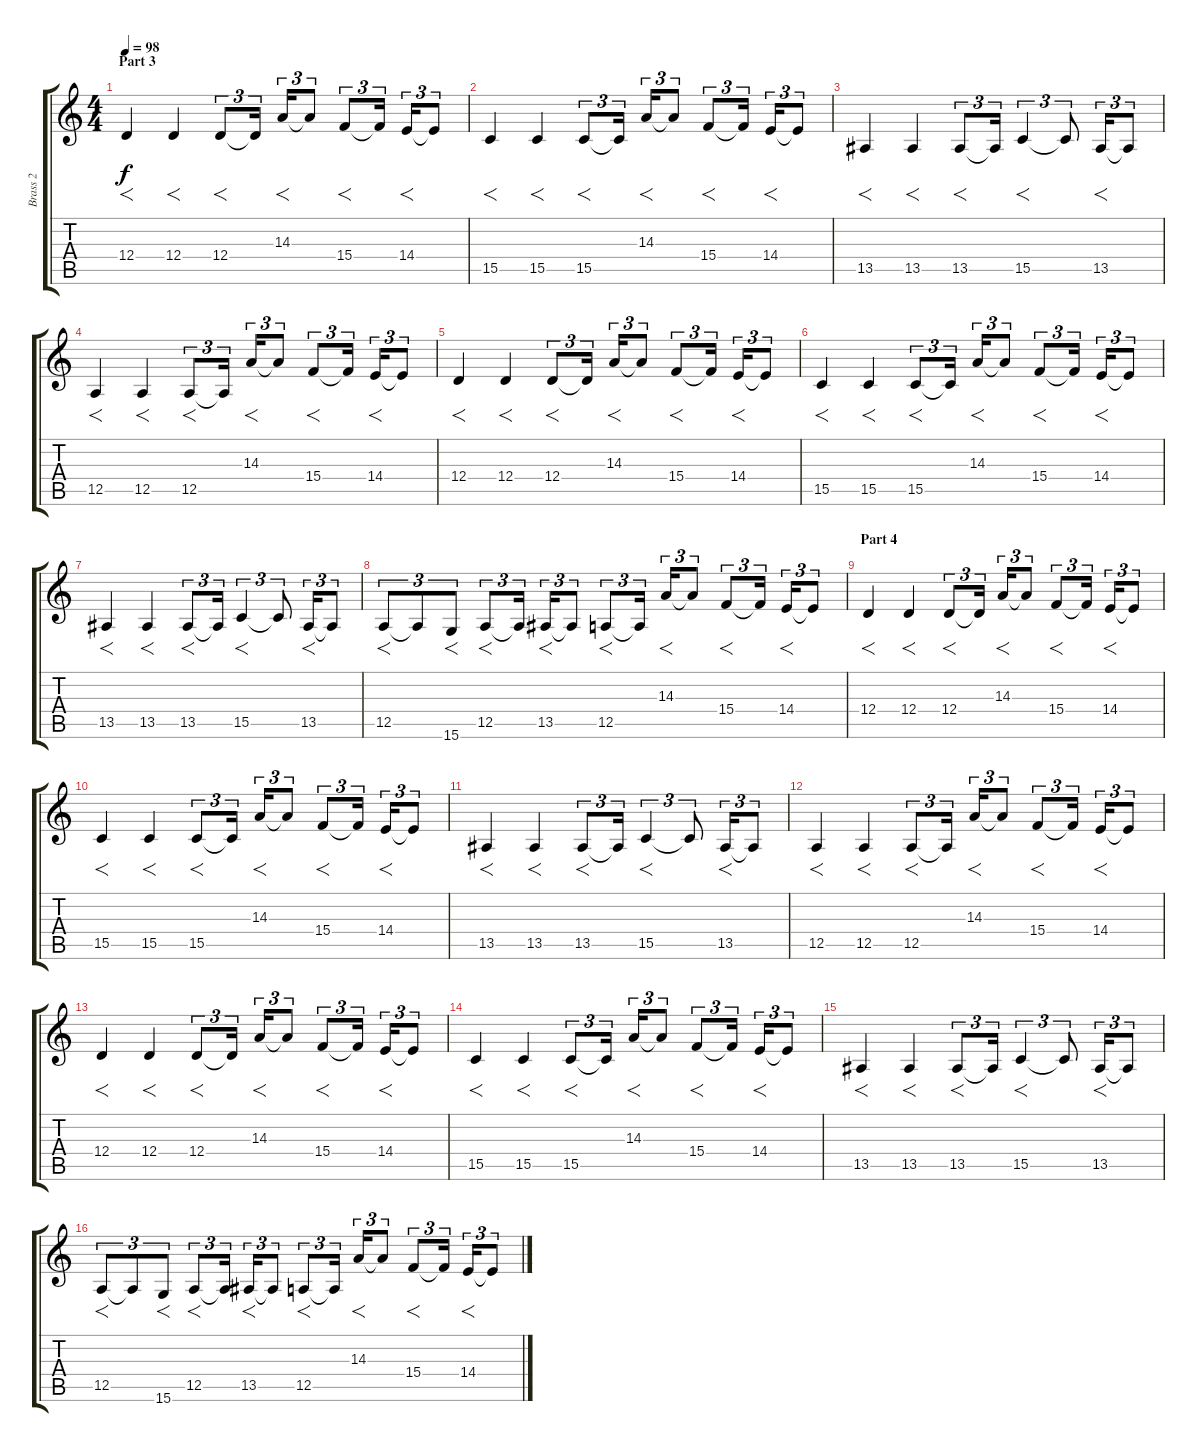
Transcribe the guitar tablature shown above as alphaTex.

\track ("Brass 2" "Brass 2") {instrument trombone}
\staff {score tabs}
\tuning (E4 B3 G3 D3 A2 E2) {hide}
\ts (4 4)
\section ("" "Part 3")
\tempo 98
\clef g2
\ks c
12.4.4{f dy f} 12.4.4{f} 12.4.8{f tu (3 2)} 12.4{t}.16{tu (3 2)} 14.3.16{f tu (3 2)} 14.3{t}.8{tu (3 2)} 15.4.8{f tu (3 2)} 15.4{t}.16{tu (3 2)} 14.4.16{f tu (3 2)} 14.4{t}.8{tu (3 2)} |
15.5.4{f} 15.5.4{f} 15.5.8{f tu (3 2)} 15.5{t}.16{tu (3 2)} 14.3.16{f tu (3 2)} 14.3{t}.8{tu (3 2)} 15.4.8{f tu (3 2)} 15.4{t}.16{tu (3 2)} 14.4.16{f tu (3 2)} 14.4{t}.8{tu (3 2)} |
13.5.4{f} 13.5.4{f} 13.5.8{f tu (3 2)} 13.5{t}.16{tu (3 2)} 15.5.4{f tu (3 2)} 15.5{t}.8{tu (3 2)} 13.5.16{f tu (3 2)} 13.5{t}.8{tu (3 2)} |
12.5.4{f} 12.5.4{f} 12.5.8{f tu (3 2)} 12.5{t}.16{tu (3 2)} 14.3.16{f tu (3 2)} 14.3{t}.8{tu (3 2)} 15.4.8{f tu (3 2)} 15.4{t}.16{tu (3 2)} 14.4.16{f tu (3 2)} 14.4{t}.8{tu (3 2)} |
12.4.4{f} 12.4.4{f} 12.4.8{f tu (3 2)} 12.4{t}.16{tu (3 2)} 14.3.16{f tu (3 2)} 14.3{t}.8{tu (3 2)} 15.4.8{f tu (3 2)} 15.4{t}.16{tu (3 2)} 14.4.16{f tu (3 2)} 14.4{t}.8{tu (3 2)} |
15.5.4{f} 15.5.4{f} 15.5.8{f tu (3 2)} 15.5{t}.16{tu (3 2)} 14.3.16{f tu (3 2)} 14.3{t}.8{tu (3 2)} 15.4.8{f tu (3 2)} 15.4{t}.16{tu (3 2)} 14.4.16{f tu (3 2)} 14.4{t}.8{tu (3 2)} |
13.5.4{f} 13.5.4{f} 13.5.8{f tu (3 2)} 13.5{t}.16{tu (3 2)} 15.5.4{f tu (3 2)} 15.5{t}.8{tu (3 2)} 13.5.16{f tu (3 2)} 13.5{t}.8{tu (3 2)} |
12.5.8{f tu (3 2)} 12.5{t}.8{tu (3 2)} 15.6.8{f tu (3 2)} 12.5.8{f tu (3 2)} 12.5{t}.16{tu (3 2)} 13.5.16{f tu (3 2)} 13.5{t}.8{tu (3 2)} 12.5.8{f tu (3 2)} 12.5{t}.16{tu (3 2)} 14.3.16{f tu (3 2)} 14.3{t}.8{tu (3 2)} 15.4.8{f tu (3 2)} 15.4{t}.16{tu (3 2)} 14.4.16{f tu (3 2)} 14.4{t}.8{tu (3 2)} |
\section ("" "Part 4")
12.4.4{f} 12.4.4{f} 12.4.8{f tu (3 2)} 12.4{t}.16{tu (3 2)} 14.3.16{f tu (3 2)} 14.3{t}.8{tu (3 2)} 15.4.8{f tu (3 2)} 15.4{t}.16{tu (3 2)} 14.4.16{f tu (3 2)} 14.4{t}.8{tu (3 2)} |
15.5.4{f} 15.5.4{f} 15.5.8{f tu (3 2)} 15.5{t}.16{tu (3 2)} 14.3.16{f tu (3 2)} 14.3{t}.8{tu (3 2)} 15.4.8{f tu (3 2)} 15.4{t}.16{tu (3 2)} 14.4.16{f tu (3 2)} 14.4{t}.8{tu (3 2)} |
13.5.4{f} 13.5.4{f} 13.5.8{f tu (3 2)} 13.5{t}.16{tu (3 2)} 15.5.4{f tu (3 2)} 15.5{t}.8{tu (3 2)} 13.5.16{f tu (3 2)} 13.5{t}.8{tu (3 2)} |
12.5.4{f} 12.5.4{f} 12.5.8{f tu (3 2)} 12.5{t}.16{tu (3 2)} 14.3.16{f tu (3 2)} 14.3{t}.8{tu (3 2)} 15.4.8{f tu (3 2)} 15.4{t}.16{tu (3 2)} 14.4.16{f tu (3 2)} 14.4{t}.8{tu (3 2)} |
12.4.4{f} 12.4.4{f} 12.4.8{f tu (3 2)} 12.4{t}.16{tu (3 2)} 14.3.16{f tu (3 2)} 14.3{t}.8{tu (3 2)} 15.4.8{f tu (3 2)} 15.4{t}.16{tu (3 2)} 14.4.16{f tu (3 2)} 14.4{t}.8{tu (3 2)} |
15.5.4{f} 15.5.4{f} 15.5.8{f tu (3 2)} 15.5{t}.16{tu (3 2)} 14.3.16{f tu (3 2)} 14.3{t}.8{tu (3 2)} 15.4.8{f tu (3 2)} 15.4{t}.16{tu (3 2)} 14.4.16{f tu (3 2)} 14.4{t}.8{tu (3 2)} |
13.5.4{f} 13.5.4{f} 13.5.8{f tu (3 2)} 13.5{t}.16{tu (3 2)} 15.5.4{f tu (3 2)} 15.5{t}.8{tu (3 2)} 13.5.16{f tu (3 2)} 13.5{t}.8{tu (3 2)} |
12.5.8{f tu (3 2)} 12.5{t}.8{tu (3 2)} 15.6.8{f tu (3 2)} 12.5.8{f tu (3 2)} 12.5{t}.16{tu (3 2)} 13.5.16{f tu (3 2)} 13.5{t}.8{tu (3 2)} 12.5.8{f tu (3 2)} 12.5{t}.16{tu (3 2)} 14.3.16{f tu (3 2)} 14.3{t}.8{tu (3 2)} 15.4.8{f tu (3 2)} 15.4{t}.16{tu (3 2)} 14.4.16{f tu (3 2)} 14.4{t}.8{tu (3 2)}
